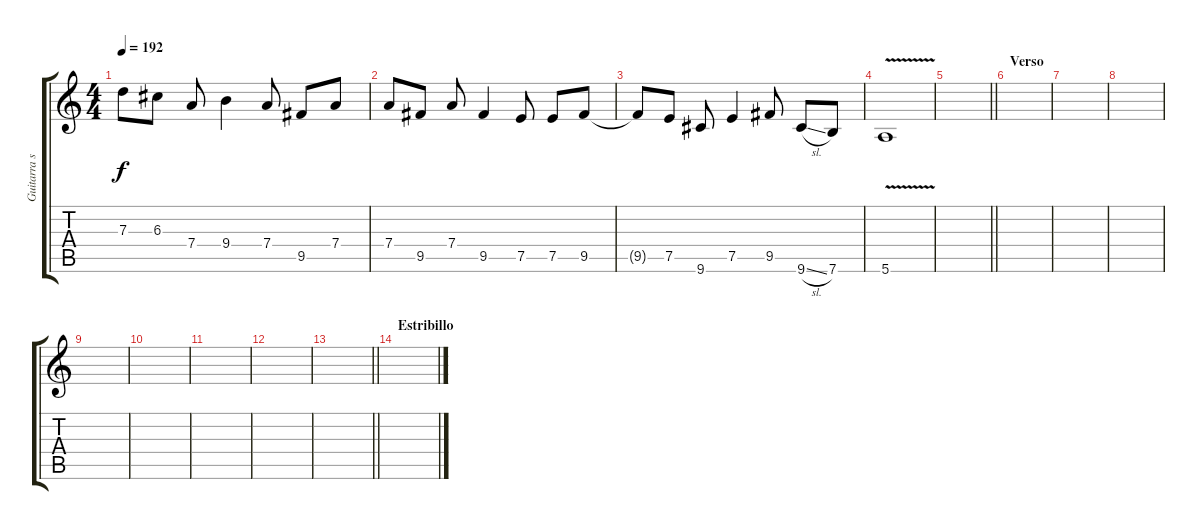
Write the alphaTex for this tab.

\track ("Guitarra solista" "Guitarra s") {instrument distortionguitar}
\staff {score tabs}
\tuning (E4 B3 G3 D3 A2 E2) {hide}
\ts (4 4)
\tempo 192
\clef g2
\ks c
7.3{t}.8{dy f} 6.3.8 7.4.8 9.4.4 7.4.8 9.5.8 7.4.8 |
7.4.8 9.5.8 7.4.8 9.5.4 7.5.8 7.5.8 9.5.8 |
9.5{t}.8 7.5.8 9.6.8 7.5.4 9.5.8 9.6{sl}.8 7.6.8 |
5.6{v}.1 |
\barLineRight lightlight
|
\section ("" "Verso")
|
|
|
|
|
|
|
\barLineRight lightlight
|
\section ("" "Estribillo")
